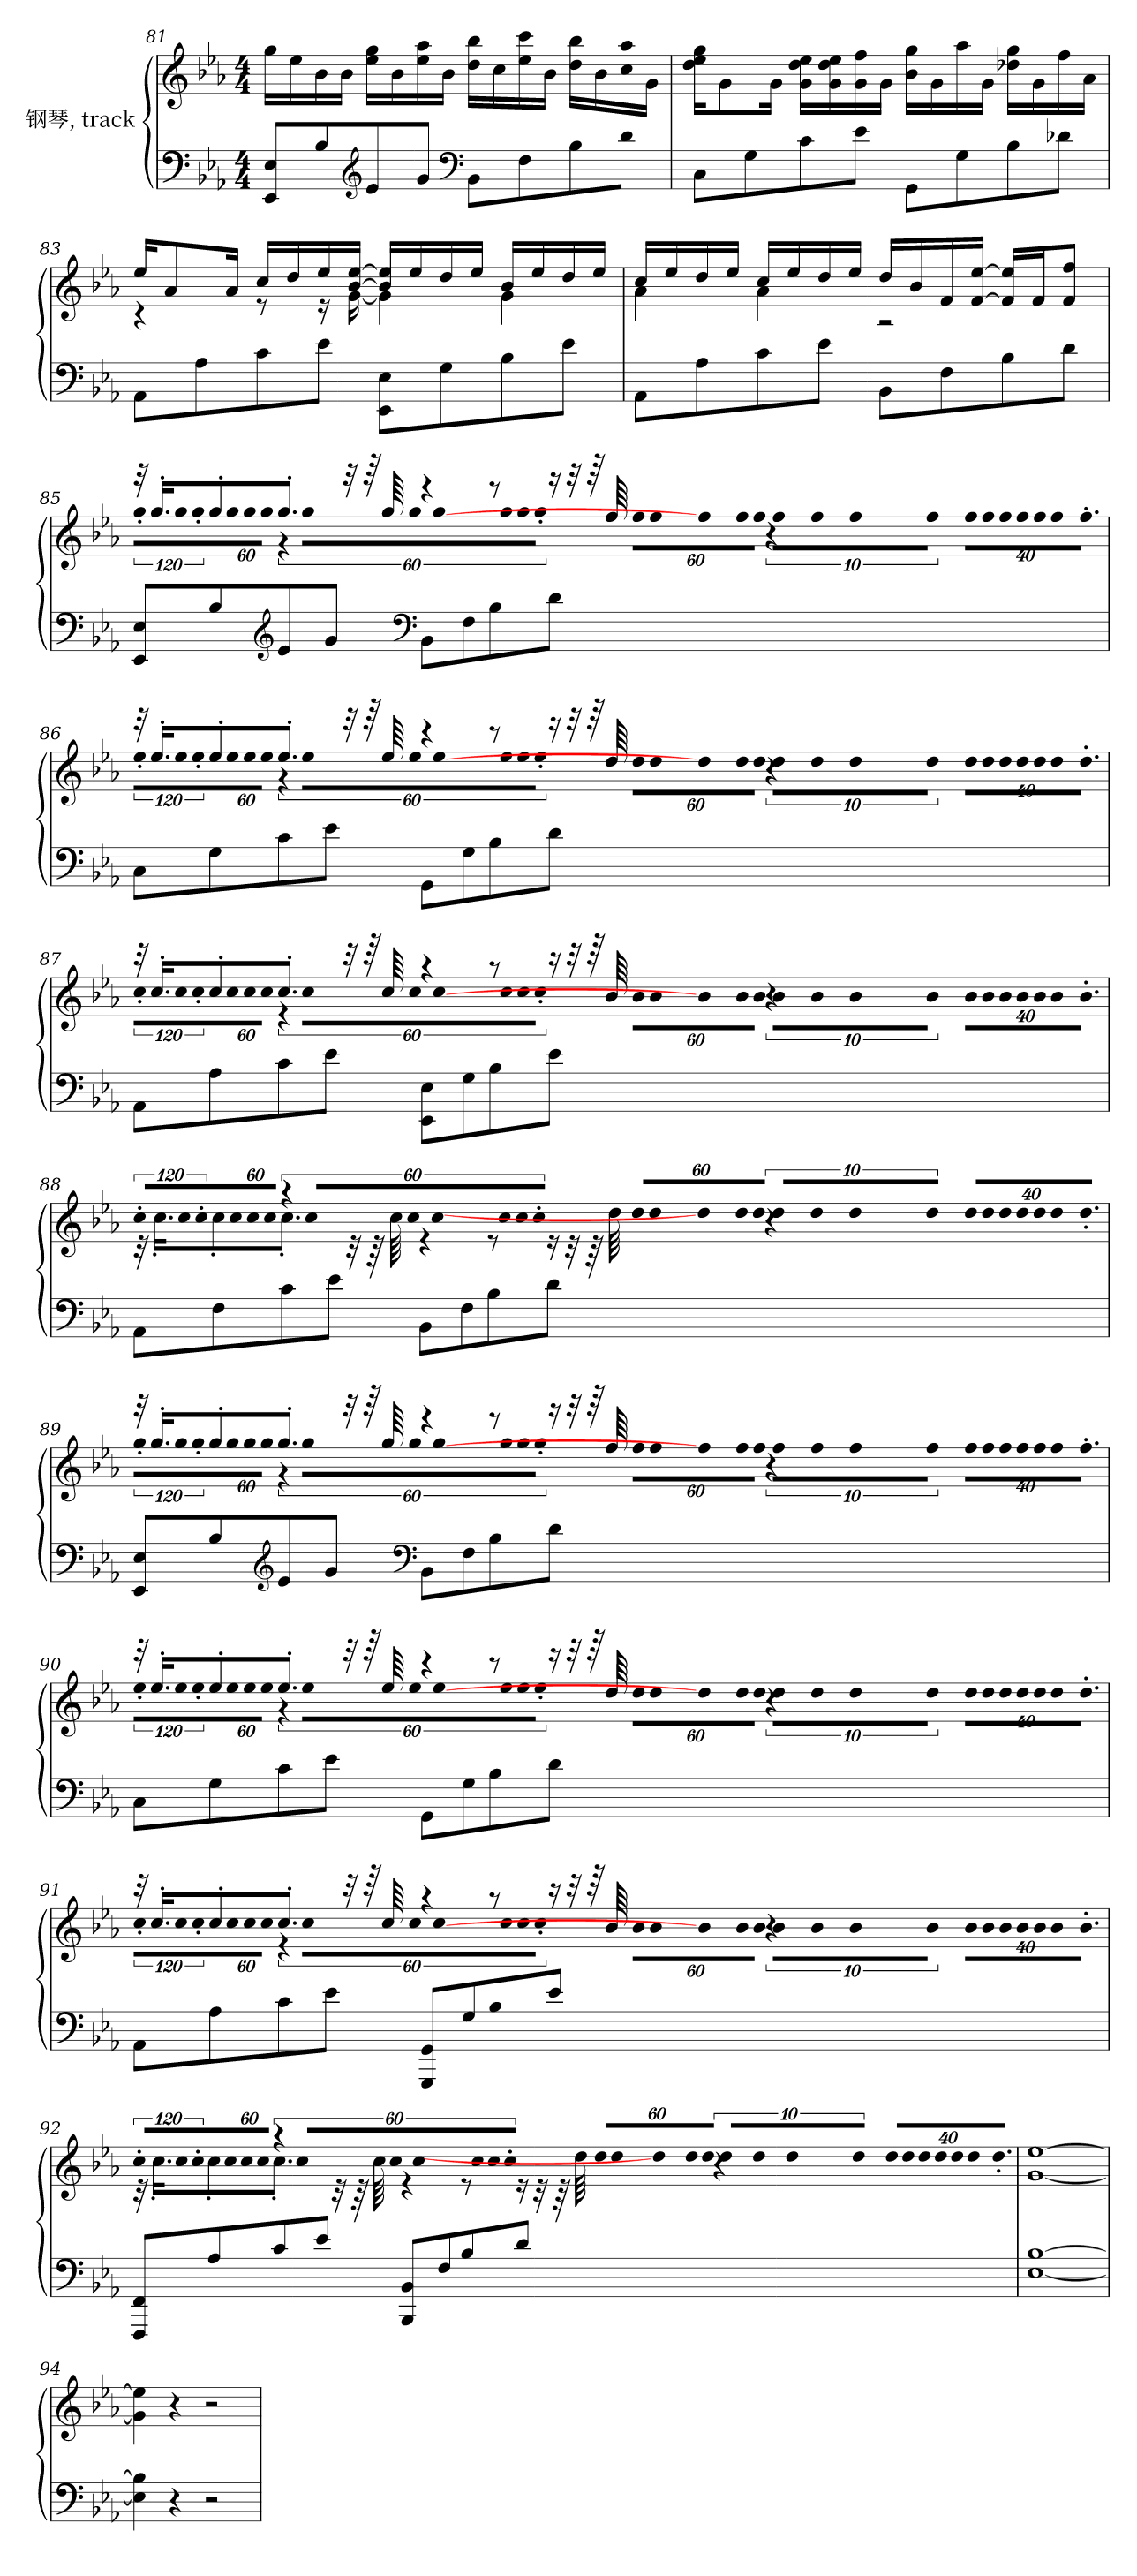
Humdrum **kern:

**kern	**kern
*part1	*part1
*staff2	*staff1
*I"钢琴, track	*
!!LO:LB:g=z
*clefF4	*clefG2
*k[b-e-a-]	*k[b-e-a-]
*M4/4	*M4/4
=81	=81
8EE-/ 8E-/L	16gg\LL
.	16ee-\
8B-/	16b-\
.	16b-\JJ
*clefG2	*
8e-/	16ee-\ 16gg\LL
.	16b-\
8g/J	16ee-\ 16aa-\
.	16b-\JJ
*clefF4	*
8BB-\L	16dd\ 16bb-\LL
.	16cc\
8F\	16ee-\ 16ccc\
.	16b-\JJ
8B-\	16dd\ 16bb-\LL
.	16b-\
8d\J	16cc\ 16aa-\
.	16g\JJ
=82	=82
8C\L	16dd\ 16ee-\ 16gg\KL
.	8g\
8G\	.
.	16g\Jk
8c\	16g\ 16dd\ 16ee-\LL
.	16g\ 16dd\ 16ee-\
8e-\J	16g\ 16ff\
.	16g\JJ
8GG\L	16b-\ 16gg\LL
.	16g\
8G\	16aa-\
.	16g\JJ
8B-\	16dd-X\ 16gg\LL
.	16g\
8d-X\J	16ff\
.	16a-\JJ
!!LO:PB:g=z
=83	=83
*	*^
8AA-\L	16ee-/KL	4r
.	8a-/	.
8A-\	.	.
.	16a-/Jk	.
8c\	16cc/LL	8r
.	16dd/	.
8e-\J	16ee-/	16r
.	[16b-/ [16ee-/JJ	[16g\
8EE-\ 8E-\L	16b-/] 16ee-/]LL	4g\]
.	16ee-/	.
8G\	16dd/	.
.	16ee-/JJ	.
8B-\	16b-/LL	4g\
.	16ee-/	.
8e-\J	16dd/	.
.	16ee-/JJ	.
=84	=84	=84
8AA-\L	16cc/LL	4a-\
.	16ee-/	.
8A-\	16dd/	.
.	16ee-/JJ	.
8c\	16cc/LL	4a-\
.	16ee-/	.
8e-\J	16dd/	.
.	16ee-/JJ	.
8BB-\L	16dd/LL	2r
.	16b-/	.
8F\	16f/	.
.	[16f/ [16ee-/JJ	.
8B-\	16f/] 16ee-/]LL	.
.	16f/J	.
8d\J	8f/ 8ff/J	.
!!LO:LB:g=z	!!
=85	=85	=85
!	!	!LO:N:vis=16
8EE-/ 8E-/L	32r	1920%107gg'\LL
.	16.gg'/KL	.
!	!	!LO:N:vis=16
.	.	1920%107gg\
!	!	!LO:N:vis=16
.	.	1920%107gg'\
8B-/	8gg'/	.
!	!	!LO:N:vis=32
.	.	1920%53gg\L
!	!	!LO:N:vis=32
.	.	1920%53gg\
!	!	!LO:N:vis=32
.	.	1920%53gg\JJJ
*clefG2	*	*
!	!	!LO:N:vis=32
8e-/	8.gg'/J	1920%53r
!	!	!LO:N:vis=16
.	.	1920%107gg\LL
!	!	!LO:N:vis=32
.	.	1920%53gg\L
!	!	!LO:N:vis=32
.	.	1920%53gg\
8g/J	.	.
.	.	1920ryy
!	!	!LO:N:vis=32
.	.	1920%53gg\
!	!	!LO:N:vis=32
.	.	1920%53gg\J
.	32r	.
!	!	!LO:N:vis=16
.	.	1920%107gg'\JJ
.	64r	.
.	64gg/	.
*clefF4	*	*
!	!	!LO:N:vis=32
8BB-\L	4r	1920%53ff\LLL
!	!	!LO:N:vis=32
.	.	[1920%53ff\
.	.	1920ryy
!	!	!LO:N:vis=64
.	.	640%9ff\K]
!	!	!LO:N:vis=32
.	.	1920%53ff\
!	!	!LO:N:vis=32
.	.	1920%53ff\JJJ
!	!	!LO:N:vis=64
8F\	.	640%9r
!	!	!LO:N:vis=32
.	.	1920%53ff\LLL
!	!	!LO:N:vis=32
.	.	1920%53ff\
!	!	!LO:N:vis=32
.	.	1920%53ff\
.	.	1920ryy
!	!	!LO:N:vis=32
.	.	1920%53ff\JJJ
*	*	*Xbrackettup
!	!	!LO:N:vis=32
8B-\	8r	640%23ff\LLL
!	!	!LO:N:vis=32
.	.	640%23ff\
!	!	!LO:N:vis=32
.	.	640%23ff\
!	!	!LO:N:vis=32
.	.	640%23ff\
8d\J	16r	.
!	!	!LO:N:vis=32
.	.	640%23ff\
!	!	!LO:N:vis=256%9
.	.	960%17ff\K
.	32r	.
!	!	!LO:N:vis=32.
.	.	1920%103ff'\JJJ
.	64r	.
.	64ff/	.
960ryy	960ryy	.
!!LO:LB:g=z	!!
=86	=86	=86
*	*	*brackettup
!	!	!LO:N:vis=16
8C\L	32r	1920%107ee-'\LL
.	16.ee-'/KL	.
!	!	!LO:N:vis=16
.	.	1920%107ee-\
!	!	!LO:N:vis=16
.	.	1920%107ee-'\
8G\	8ee-'/	.
!	!	!LO:N:vis=32
.	.	1920%53ee-\L
!	!	!LO:N:vis=32
.	.	1920%53ee-\
!	!	!LO:N:vis=32
.	.	1920%53ee-\JJJ
!	!	!LO:N:vis=32
8c\	8.ee-'/J	1920%53r
!	!	!LO:N:vis=16
.	.	1920%107ee-\LL
!	!	!LO:N:vis=32
.	.	1920%53ee-\L
!	!	!LO:N:vis=32
.	.	1920%53ee-\
8e-\J	.	.
.	.	1920ryy
!	!	!LO:N:vis=32
.	.	1920%53ee-\
!	!	!LO:N:vis=32
.	.	1920%53ee-\J
.	32r	.
!	!	!LO:N:vis=16
.	.	1920%107ee-'\JJ
.	64r	.
.	64ee-/	.
!	!	!LO:N:vis=32
8GG\L	4r	1920%53dd\LLL
!	!	!LO:N:vis=32
.	.	[1920%53dd\
.	.	1920ryy
!	!	!LO:N:vis=64
.	.	640%9dd\K]
!	!	!LO:N:vis=32
.	.	1920%53dd\
!	!	!LO:N:vis=32
.	.	1920%53dd\JJJ
!	!	!LO:N:vis=64
8G\	.	640%9r
!	!	!LO:N:vis=32
.	.	1920%53dd\LLL
!	!	!LO:N:vis=32
.	.	1920%53dd\
!	!	!LO:N:vis=32
.	.	1920%53dd\
.	.	1920ryy
!	!	!LO:N:vis=32
.	.	1920%53dd\JJJ
*	*	*Xbrackettup
!	!	!LO:N:vis=32
8B-\	8r	640%23dd\LLL
!	!	!LO:N:vis=32
.	.	640%23dd\
!	!	!LO:N:vis=32
.	.	640%23dd\
!	!	!LO:N:vis=32
.	.	640%23dd\
8d\J	16r	.
!	!	!LO:N:vis=32
.	.	640%23dd\
!	!	!LO:N:vis=256%9
.	.	960%17dd\K
.	32r	.
!	!	!LO:N:vis=32.
.	.	1920%103dd'\JJJ
.	64r	.
.	64dd/	.
960ryy	960ryy	.
!!LO:LB:g=z	!!
=87	=87	=87
*	*	*brackettup
!	!	!LO:N:vis=16
8AA-\L	32r	1920%107cc'\LL
.	16.cc'/KL	.
!	!	!LO:N:vis=16
.	.	1920%107cc\
!	!	!LO:N:vis=16
.	.	1920%107cc'\
8A-\	8cc'/	.
!	!	!LO:N:vis=32
.	.	1920%53cc\L
!	!	!LO:N:vis=32
.	.	1920%53cc\
!	!	!LO:N:vis=32
.	.	1920%53cc\JJJ
!	!	!LO:N:vis=32
8c\	8.cc'/J	1920%53r
!	!	!LO:N:vis=16
.	.	1920%107cc\LL
!	!	!LO:N:vis=32
.	.	1920%53cc\L
!	!	!LO:N:vis=32
.	.	1920%53cc\
8e-\J	.	.
.	.	1920ryy
!	!	!LO:N:vis=32
.	.	1920%53cc\
!	!	!LO:N:vis=32
.	.	1920%53cc\J
.	32r	.
!	!	!LO:N:vis=16
.	.	1920%107cc'\JJ
.	64r	.
.	64cc/	.
!	!	!LO:N:vis=32
8EE-\ 8E-\L	4r	1920%53b-\LLL
!	!	!LO:N:vis=32
.	.	[1920%53b-\
.	.	1920ryy
!	!	!LO:N:vis=64
.	.	640%9b-\K]
!	!	!LO:N:vis=32
.	.	1920%53b-\
!	!	!LO:N:vis=32
.	.	1920%53b-\JJJ
!	!	!LO:N:vis=64
8G\	.	640%9r
!	!	!LO:N:vis=32
.	.	1920%53b-\LLL
!	!	!LO:N:vis=32
.	.	1920%53b-\
!	!	!LO:N:vis=32
.	.	1920%53b-\
.	.	1920ryy
!	!	!LO:N:vis=32
.	.	1920%53b-\JJJ
*	*	*Xbrackettup
!	!	!LO:N:vis=32
8B-\	8r	640%23b-\LLL
!	!	!LO:N:vis=32
.	.	640%23b-\
!	!	!LO:N:vis=32
.	.	640%23b-\
!	!	!LO:N:vis=32
.	.	640%23b-\
8e-\J	16r	.
!	!	!LO:N:vis=32
.	.	640%23b-\
!	!	!LO:N:vis=256%9
.	.	960%17b-\K
.	32r	.
!	!	!LO:N:vis=32.
.	.	1920%103b-'\JJJ
.	64r	.
.	64b-/	.
960ryy	960ryy	.
!!LO:LB:g=z	!!
=88	=88	=88
*	*brackettup	*
!	!LO:N:vis=16	!
8AA-\L	1920%107cc'/LL	32r
.	.	16.cc'\KL
!	!LO:N:vis=16	!
.	1920%107cc/	.
!	!LO:N:vis=16	!
.	1920%107cc'/	.
8F\	.	8cc'\
!	!LO:N:vis=32	!
.	1920%53cc/L	.
!	!LO:N:vis=32	!
.	1920%53cc/	.
!	!LO:N:vis=32	!
.	1920%53cc/JJJ	.
!	!LO:N:vis=32	!
8c\	1920%53r	8.cc'\J
!	!LO:N:vis=16	!
.	1920%107cc/LL	.
!	!LO:N:vis=32	!
.	1920%53cc/L	.
!	!LO:N:vis=32	!
.	1920%53cc/	.
8e-\J	.	.
.	1920ryy	.
!	!LO:N:vis=32	!
.	1920%53cc/	.
!	!LO:N:vis=32	!
.	1920%53cc/J	.
.	.	32r
!	!LO:N:vis=16	!
.	1920%107cc'/JJ	.
.	.	64r
.	.	64cc\
!	!LO:N:vis=32	!
8BB-\L	1920%53dd/LLL	4r
!	!LO:N:vis=32	!
.	[1920%53dd/	.
.	1920ryy	.
!	!LO:N:vis=64	!
.	640%9dd/K]	.
!	!LO:N:vis=32	!
.	1920%53dd/	.
!	!LO:N:vis=32	!
.	1920%53dd/JJJ	.
!	!LO:N:vis=64	!
8F\	640%9r	.
!	!LO:N:vis=32	!
.	1920%53dd/LLL	.
!	!LO:N:vis=32	!
.	1920%53dd/	.
!	!LO:N:vis=32	!
.	1920%53dd/	.
.	1920ryy	.
!	!LO:N:vis=32	!
.	1920%53dd/JJJ	.
*	*Xbrackettup	*
!	!LO:N:vis=32	!
8B-\	640%23dd/LLL	8r
!	!LO:N:vis=32	!
.	640%23dd/	.
!	!LO:N:vis=32	!
.	640%23dd/	.
!	!LO:N:vis=32	!
.	640%23dd/	.
8d\J	.	16r
!	!LO:N:vis=32	!
.	640%23dd/	.
!	!LO:N:vis=256%9	!
.	960%17dd/K	.
.	.	32r
!	!LO:N:vis=32.	!
.	1920%103dd'/JJJ	.
.	.	64r
.	.	64dd\
960ryy	.	960ryy
!!LO:LB:g=z	!!
=89	=89	=89
*	*	*brackettup
!	!	!LO:N:vis=16
8EE-/ 8E-/L	32r	1920%107gg'\LL
.	16.gg'/KL	.
!	!	!LO:N:vis=16
.	.	1920%107gg\
!	!	!LO:N:vis=16
.	.	1920%107gg'\
8B-/	8gg'/	.
!	!	!LO:N:vis=32
.	.	1920%53gg\L
!	!	!LO:N:vis=32
.	.	1920%53gg\
!	!	!LO:N:vis=32
.	.	1920%53gg\JJJ
*clefG2	*	*
!	!	!LO:N:vis=32
8e-/	8.gg'/J	1920%53r
!	!	!LO:N:vis=16
.	.	1920%107gg\LL
!	!	!LO:N:vis=32
.	.	1920%53gg\L
!	!	!LO:N:vis=32
.	.	1920%53gg\
8g/J	.	.
.	.	1920ryy
!	!	!LO:N:vis=32
.	.	1920%53gg\
!	!	!LO:N:vis=32
.	.	1920%53gg\J
.	32r	.
!	!	!LO:N:vis=16
.	.	1920%107gg'\JJ
.	64r	.
.	64gg/	.
*clefF4	*	*
!	!	!LO:N:vis=32
8BB-\L	4r	1920%53ff\LLL
!	!	!LO:N:vis=32
.	.	[1920%53ff\
.	.	1920ryy
!	!	!LO:N:vis=64
.	.	640%9ff\K]
!	!	!LO:N:vis=32
.	.	1920%53ff\
!	!	!LO:N:vis=32
.	.	1920%53ff\JJJ
!	!	!LO:N:vis=64
8F\	.	640%9r
!	!	!LO:N:vis=32
.	.	1920%53ff\LLL
!	!	!LO:N:vis=32
.	.	1920%53ff\
!	!	!LO:N:vis=32
.	.	1920%53ff\
.	.	1920ryy
!	!	!LO:N:vis=32
.	.	1920%53ff\JJJ
*	*	*Xbrackettup
!	!	!LO:N:vis=32
8B-\	8r	640%23ff\LLL
!	!	!LO:N:vis=32
.	.	640%23ff\
!	!	!LO:N:vis=32
.	.	640%23ff\
!	!	!LO:N:vis=32
.	.	640%23ff\
8d\J	16r	.
!	!	!LO:N:vis=32
.	.	640%23ff\
!	!	!LO:N:vis=256%9
.	.	960%17ff\K
.	32r	.
!	!	!LO:N:vis=32.
.	.	1920%103ff'\JJJ
.	64r	.
.	64ff/	.
960ryy	960ryy	.
!!LO:PB:g=z	!!
=90	=90	=90
*	*	*brackettup
!	!	!LO:N:vis=16
8C\L	32r	1920%107ee-'\LL
.	16.ee-'/KL	.
!	!	!LO:N:vis=16
.	.	1920%107ee-\
!	!	!LO:N:vis=16
.	.	1920%107ee-'\
8G\	8ee-'/	.
!	!	!LO:N:vis=32
.	.	1920%53ee-\L
!	!	!LO:N:vis=32
.	.	1920%53ee-\
!	!	!LO:N:vis=32
.	.	1920%53ee-\JJJ
!	!	!LO:N:vis=32
8c\	8.ee-'/J	1920%53r
!	!	!LO:N:vis=16
.	.	1920%107ee-\LL
!	!	!LO:N:vis=32
.	.	1920%53ee-\L
!	!	!LO:N:vis=32
.	.	1920%53ee-\
8e-\J	.	.
.	.	1920ryy
!	!	!LO:N:vis=32
.	.	1920%53ee-\
!	!	!LO:N:vis=32
.	.	1920%53ee-\J
.	32r	.
!	!	!LO:N:vis=16
.	.	1920%107ee-'\JJ
.	64r	.
.	64ee-/	.
!	!	!LO:N:vis=32
8GG\L	4r	1920%53dd\LLL
!	!	!LO:N:vis=32
.	.	[1920%53dd\
.	.	1920ryy
!	!	!LO:N:vis=64
.	.	640%9dd\K]
!	!	!LO:N:vis=32
.	.	1920%53dd\
!	!	!LO:N:vis=32
.	.	1920%53dd\JJJ
!	!	!LO:N:vis=64
8G\	.	640%9r
!	!	!LO:N:vis=32
.	.	1920%53dd\LLL
!	!	!LO:N:vis=32
.	.	1920%53dd\
!	!	!LO:N:vis=32
.	.	1920%53dd\
.	.	1920ryy
!	!	!LO:N:vis=32
.	.	1920%53dd\JJJ
*	*	*Xbrackettup
!	!	!LO:N:vis=32
8B-\	8r	640%23dd\LLL
!	!	!LO:N:vis=32
.	.	640%23dd\
!	!	!LO:N:vis=32
.	.	640%23dd\
!	!	!LO:N:vis=32
.	.	640%23dd\
8d\J	16r	.
!	!	!LO:N:vis=32
.	.	640%23dd\
!	!	!LO:N:vis=256%9
.	.	960%17dd\K
.	32r	.
!	!	!LO:N:vis=32.
.	.	1920%103dd'\JJJ
.	64r	.
.	64dd/	.
960ryy	960ryy	.
!!LO:LB:g=z	!!
=91	=91	=91
*	*	*brackettup
!	!	!LO:N:vis=16
8AA-\L	32r	1920%107cc'\LL
.	16.cc'/KL	.
!	!	!LO:N:vis=16
.	.	1920%107cc\
!	!	!LO:N:vis=16
.	.	1920%107cc'\
8A-\	8cc'/	.
!	!	!LO:N:vis=32
.	.	1920%53cc\L
!	!	!LO:N:vis=32
.	.	1920%53cc\
!	!	!LO:N:vis=32
.	.	1920%53cc\JJJ
!	!	!LO:N:vis=32
8c\	8.cc'/J	1920%53r
!	!	!LO:N:vis=16
.	.	1920%107cc\LL
!	!	!LO:N:vis=32
.	.	1920%53cc\L
!	!	!LO:N:vis=32
.	.	1920%53cc\
8e-\J	.	.
.	.	1920ryy
!	!	!LO:N:vis=32
.	.	1920%53cc\
!	!	!LO:N:vis=32
.	.	1920%53cc\J
.	32r	.
!	!	!LO:N:vis=16
.	.	1920%107cc'\JJ
.	64r	.
.	64cc/	.
!	!	!LO:N:vis=32
8GGG/ 8GG/L	4r	1920%53b-\LLL
!	!	!LO:N:vis=32
.	.	[1920%53b-\
.	.	1920ryy
!	!	!LO:N:vis=64
.	.	640%9b-\K]
!	!	!LO:N:vis=32
.	.	1920%53b-\
!	!	!LO:N:vis=32
.	.	1920%53b-\JJJ
!	!	!LO:N:vis=64
8G/	.	640%9r
!	!	!LO:N:vis=32
.	.	1920%53b-\LLL
!	!	!LO:N:vis=32
.	.	1920%53b-\
!	!	!LO:N:vis=32
.	.	1920%53b-\
.	.	1920ryy
!	!	!LO:N:vis=32
.	.	1920%53b-\JJJ
*	*	*Xbrackettup
!	!	!LO:N:vis=32
8B-/	8r	640%23b-\LLL
!	!	!LO:N:vis=32
.	.	640%23b-\
!	!	!LO:N:vis=32
.	.	640%23b-\
!	!	!LO:N:vis=32
.	.	640%23b-\
8e-/J	16r	.
!	!	!LO:N:vis=32
.	.	640%23b-\
!	!	!LO:N:vis=256%9
.	.	960%17b-\K
.	32r	.
!	!	!LO:N:vis=32.
.	.	1920%103b-'\JJJ
.	64r	.
.	64b-/	.
960ryy	960ryy	.
!!LO:LB:g=z	!!
=92	=92	=92
*	*brackettup	*
!	!LO:N:vis=16	!
8FFF/ 8FF/L	1920%107cc'/LL	32r
.	.	16.cc'\KL
!	!LO:N:vis=16	!
.	1920%107cc/	.
!	!LO:N:vis=16	!
.	1920%107cc'/	.
8A-/	.	8cc'\
!	!LO:N:vis=32	!
.	1920%53cc/L	.
!	!LO:N:vis=32	!
.	1920%53cc/	.
!	!LO:N:vis=32	!
.	1920%53cc/JJJ	.
!	!LO:N:vis=32	!
8c/	1920%53r	8.cc'\J
!	!LO:N:vis=16	!
.	1920%107cc/LL	.
!	!LO:N:vis=32	!
.	1920%53cc/L	.
!	!LO:N:vis=32	!
.	1920%53cc/	.
8e-/J	.	.
.	1920ryy	.
!	!LO:N:vis=32	!
.	1920%53cc/	.
!	!LO:N:vis=32	!
.	1920%53cc/J	.
.	.	32r
!	!LO:N:vis=16	!
.	1920%107cc'/JJ	.
.	.	64r
.	.	64cc\
!	!LO:N:vis=32	!
8BBB-/ 8BB-/L	1920%53dd/LLL	4r
!	!LO:N:vis=32	!
.	[1920%53dd/	.
.	1920ryy	.
!	!LO:N:vis=64	!
.	640%9dd/K]	.
!	!LO:N:vis=32	!
.	1920%53dd/	.
!	!LO:N:vis=32	!
.	1920%53dd/JJJ	.
!	!LO:N:vis=64	!
8F/	640%9r	.
!	!LO:N:vis=32	!
.	1920%53dd/LLL	.
!	!LO:N:vis=32	!
.	1920%53dd/	.
!	!LO:N:vis=32	!
.	1920%53dd/	.
.	1920ryy	.
!	!LO:N:vis=32	!
.	1920%53dd/JJJ	.
*	*Xbrackettup	*
!	!LO:N:vis=32	!
8B-/	640%23dd/LLL	8r
!	!LO:N:vis=32	!
.	640%23dd/	.
!	!LO:N:vis=32	!
.	640%23dd/	.
!	!LO:N:vis=32	!
.	640%23dd/	.
8d/J	.	16r
!	!LO:N:vis=32	!
.	640%23dd/	.
!	!LO:N:vis=256%9	!
.	960%17dd/K	.
.	.	32r
!	!LO:N:vis=32.	!
.	1920%103dd'/JJJ	.
.	.	64r
.	.	64dd\
960ryy	.	960ryy
*	*v	*v
=93	=93
[1E- [1B-	[1g [1ee-
!!LO:LB:g=z
=94	=94
4E-\] 4B-\]	4g\] 4ee-\]
4r	4r
2r	2r
=	=
*-	*-
